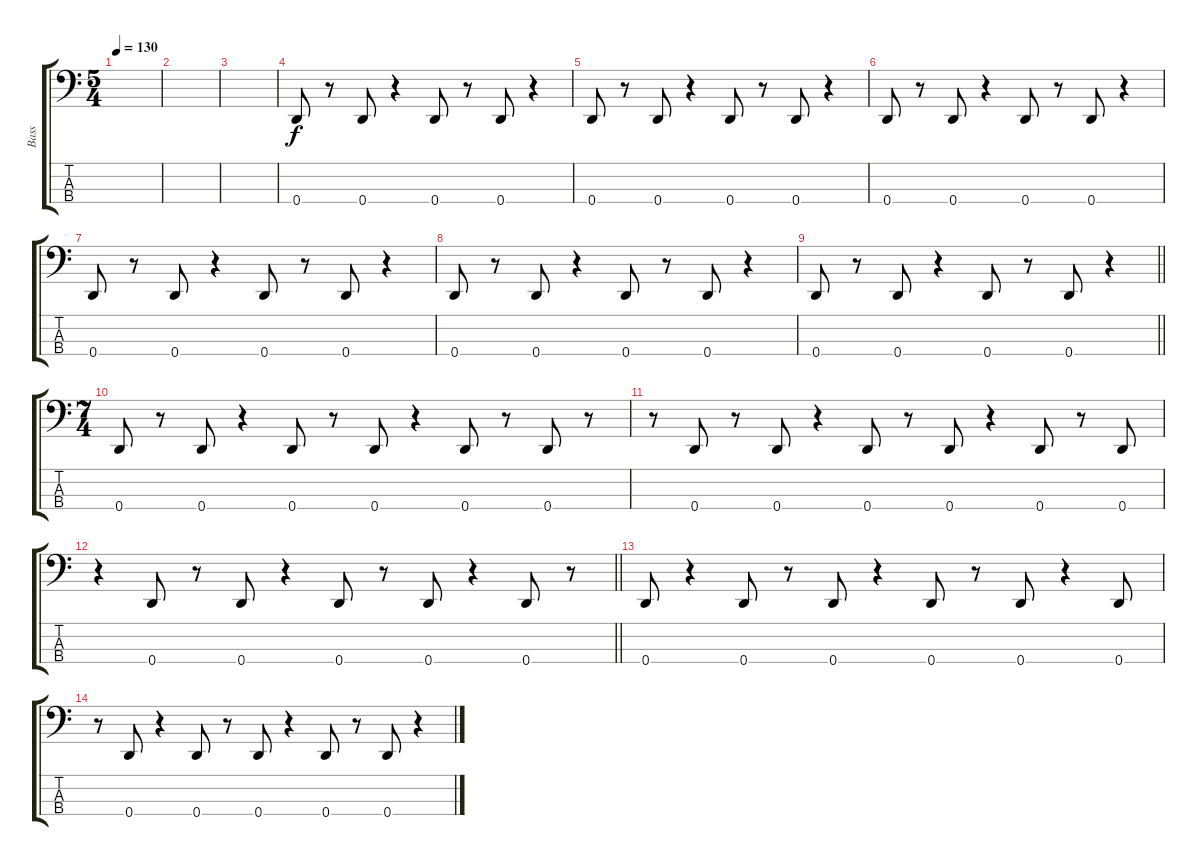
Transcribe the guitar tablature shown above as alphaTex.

\track ("Bass" "Bass") {instrument electricbassfinger}
\staff {score tabs}
\tuning (G2 D2 A1 D1) {hide}
\ts (5 4)
\tempo 130
\clef f4
\ks c
|
|
|
0.4.8 r.8 0.4.8 r.4 0.4.8 r.8 0.4.8 r.4 |
0.4.8 r.8 0.4.8 r.4 0.4.8 r.8 0.4.8 r.4 |
0.4.8 r.8 0.4.8 r.4 0.4.8 r.8 0.4.8 r.4 |
0.4.8 r.8 0.4.8 r.4 0.4.8 r.8 0.4.8 r.4 |
0.4.8 r.8 0.4.8 r.4 0.4.8 r.8 0.4.8 r.4 |
\barLineRight lightlight
0.4.8 r.8 0.4.8 r.4 0.4.8 r.8 0.4.8 r.4 |
\ts (7 4)
\section ("" "")
0.4.8 r.8 0.4.8 r.4 0.4.8 r.8 0.4.8 r.4 0.4.8 r.8 0.4.8 r.8 |
r.8 0.4.8 r.8 0.4.8 r.4 0.4.8 r.8 0.4.8 r.4 0.4.8 r.8 0.4.8 |
\barLineRight lightlight
r.4 0.4.8 r.8 0.4.8 r.4 0.4.8 r.8 0.4.8 r.4 0.4.8 r.8 |
\section ("" "")
0.4.8 r.4 0.4.8 r.8 0.4.8 r.4 0.4.8 r.8 0.4.8 r.4 0.4.8 |
r.8 0.4.8 r.4 0.4.8 r.8 0.4.8 r.4 0.4.8 r.8 0.4.8 r.4
